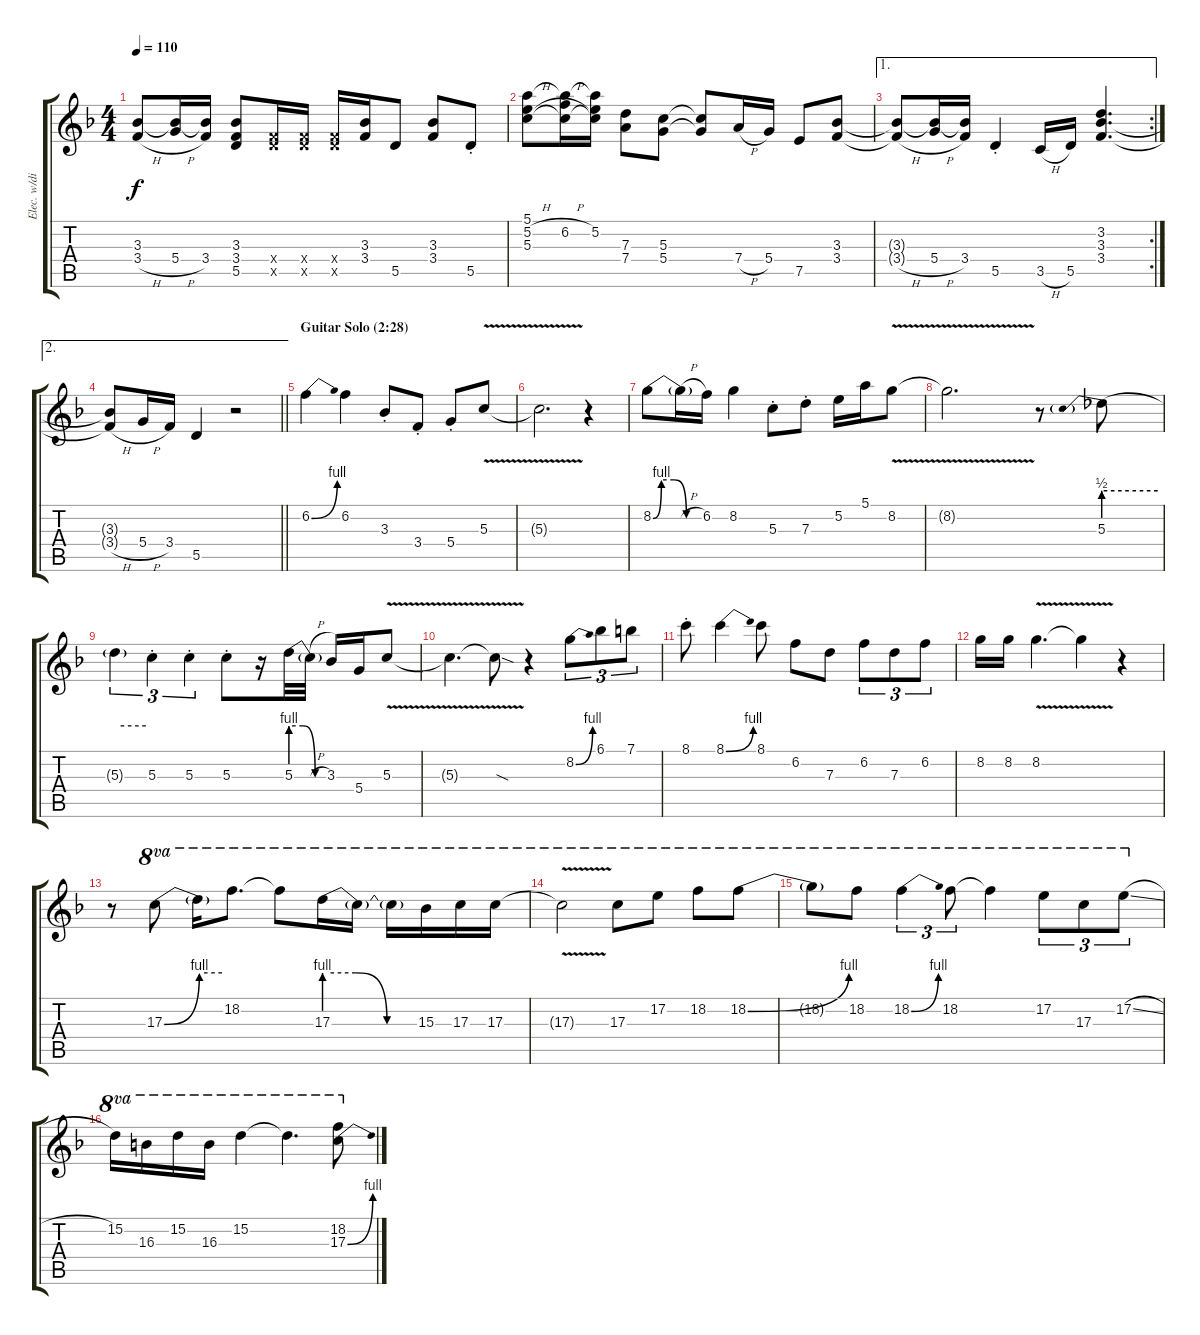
\track ("Elec. w/dist" "Elec. w/di") {instrument distortionguitar}
\staff {score tabs}
\tuning (E4 B3 G3 D3 A2 E2) {hide}
\ts (4 4)
\tempo 110
\clef g2
\ks f
(3.3 3.4{h}).8{dy f} (3.3{t} 5.4{h}).16 (3.3{t} 3.4).16 (3.3 3.4 5.5).8 (3.4{x} 5.5{x}).16 (3.4{x} 5.5{x}).16 (3.4{x} 5.5{x}).16 (3.3 3.4).16 5.5.8 (3.3 3.4).8 5.5{st}.8 |
(5.1 5.2{h} 5.3).8 (5.1{t} 6.2{h} 5.3{t}).16 (5.1{t} 5.2 5.3{t}).16 (7.3 7.4).8 (5.3 5.4).8 (5.3{t} 5.4{t}).8 7.4{h}.16 5.4.16 7.5.8 (3.3 3.4).8 |
\ae 1
\rc 2
(3.3{t} 3.4{h t}).8 (3.3{t} 5.4{h}).16 (3.3{t} 3.4).16 5.5{st}.4 3.5{h}.16 5.5.16 (3.2 3.3 3.4).4{d} |
\ae 2
\barLineRight lightlight
(3.3{t} 3.4{h t}).8 5.4{h}.16 3.4.16 5.5.4 r.2 |
\section ("" "Guitar Solo (2:28)")
6.2{be (bend 0 0 60 4)}.4 6.2.4 3.3{st}.8 3.4{st}.8 5.4{st}.8 5.3{v}.8 |
5.3{v t}.2{d} r.4 |
8.2{be (custom 0 0 10 4 25 4 40 0 60 0)}.8 8.2{h t}.16 6.2.16 8.2.4 5.3{st}.8 7.3{st}.8 5.2.16 5.1.16 8.2{v}.8 |
8.2{v t}.2{d} r.8 5.3{be (prebend 0 2 60 2)}.8 |
5.3{be (hold 0 4 60 4) t}.4{tu (3 2)} 5.3{st}.4{tu (3 2)} 5.3{st}.4{tu (3 2)} 5.3{st}.8 r.16 5.3{be (custom 0 4 20 4 40 0 60 0)}.32 5.3{h t}.32 3.3.16 5.4.16 5.3{v}.8 |
5.3{v t}.4{d} 5.3{sod t}.8 r.4 8.2{be (bend 0 0 60 4)}.8{tu (3 2)} 6.1.8{tu (3 2)} 7.1.8{tu (3 2)} |
8.1{st}.8 8.1{be (bend 0 0 60 4)}.4 8.1.8 6.2.8 7.3.8 6.2.8{tu (3 2)} 7.3.8{tu (3 2)} 6.2.8{tu (3 2)} |
8.2.16 8.2.16 8.2{v}.4{d} 8.2{v t}.4 r.4 |
r.8 17.3{be (bend 0 0 60 4)}.8{ot 8va} 17.3{be (hold 0 4 60 4) t}.16{ot 8va} 18.2.8{d ot 8va} 18.2{t}.8{ot 8va} 17.3{be (custom 0 4 20 4 40 0 60 0)}.16{ot 8va} 17.3{t}.16{ot 8va} 17.3{t}.16{ot 8va} 15.3.16{ot 8va} 17.3.16{ot 8va} 17.3.16{ot 8va} |
17.3{v t}.2{ot 8va} 17.3.8{ot 8va} 17.2.8{ot 8va} 18.2.8{ot 8va} 18.2{be (bend 0 0 60 4)}.8{ot 8va} |
18.2{t}.8{ot 8va} 18.2.8{ot 8va} 18.2{be (bend 0 0 60 4)}.4{tu (3 2) ot 8va} 18.2.8{tu (3 2) ot 8va} 18.2{t}.4{ot 8va} 17.2.8{tu (3 2) ot 8va} 17.3.8{tu (3 2) ot 8va} 17.2{sl}.8{tu (3 2) ot 8va} |
15.2.16{ot 8va} 16.3.16{ot 8va} 15.2.16{ot 8va} 16.3.16{ot 8va} 15.2.4{ot 8va} 15.2{t}.4{d ot 8va} (18.2 17.3{be (bend 0 0 60 4)}).8{ot 8va}
